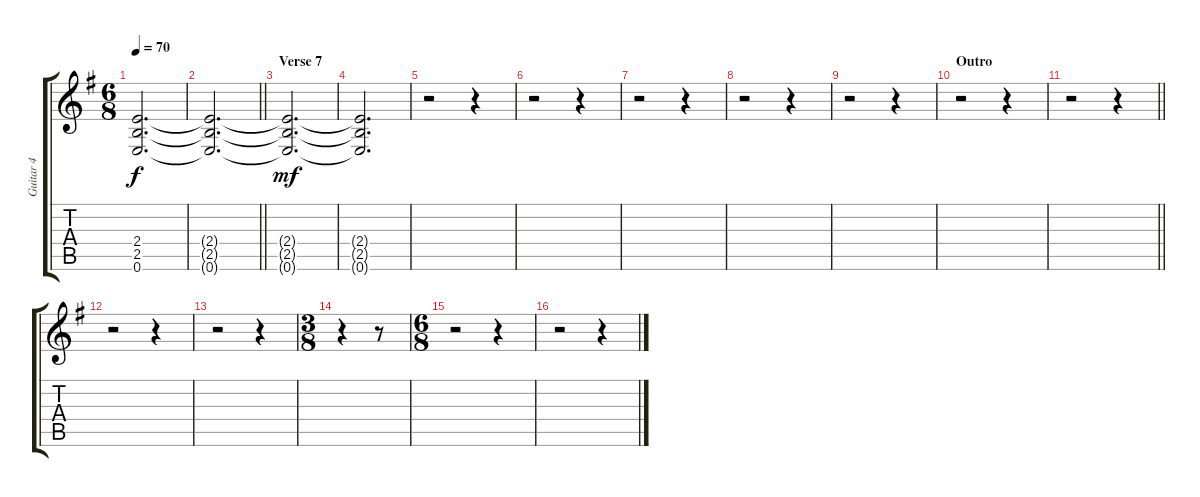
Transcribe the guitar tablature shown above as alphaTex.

\track ("Guitar 4" "Guitar 4") {instrument distortionguitar}
\staff {score tabs}
\tuning (E4 B3 G3 D3 A2 E2) {hide}
\ts (6 8)
\tempo 70
\clef g2
\ks g
(2.4{t} 2.5{t} 0.6{t}).2{d dy f} |
\barLineRight lightlight
(2.4{t} 2.5{t} 0.6{t}).2{d} |
\section ("" "Verse 7")
(2.4{t} 2.5{t} 0.6{t}).2{d dy mf} |
(2.4{t} 2.5{t} 0.6{t}).2{d} |
r.2 r.4 |
r.2 r.4 |
r.2 r.4 |
r.2 r.4 |
r.2 r.4 |
\section ("" "Outro")
r.2 r.4 |
\barLineRight lightlight
r.2 r.4 |
r.2 r.4 |
r.2 r.4 |
\ts (3 8)
r.4 r.8 |
\ts (6 8)
r.2 r.4 |
r.2 r.4
